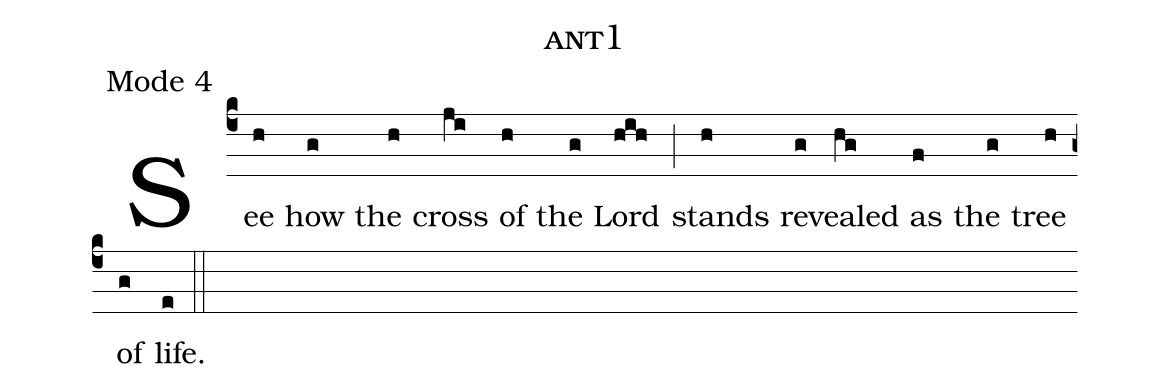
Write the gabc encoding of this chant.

name: ant1;
annotation: Mode 4;
%%
(c4)
See(h) how(g) the(h) cross(ji) of(h) the(g) Lord(hih) (;) stands(h) re(g)vealed(hg) as(f) the(g) tree(h) of(g) life.(e) (::)
